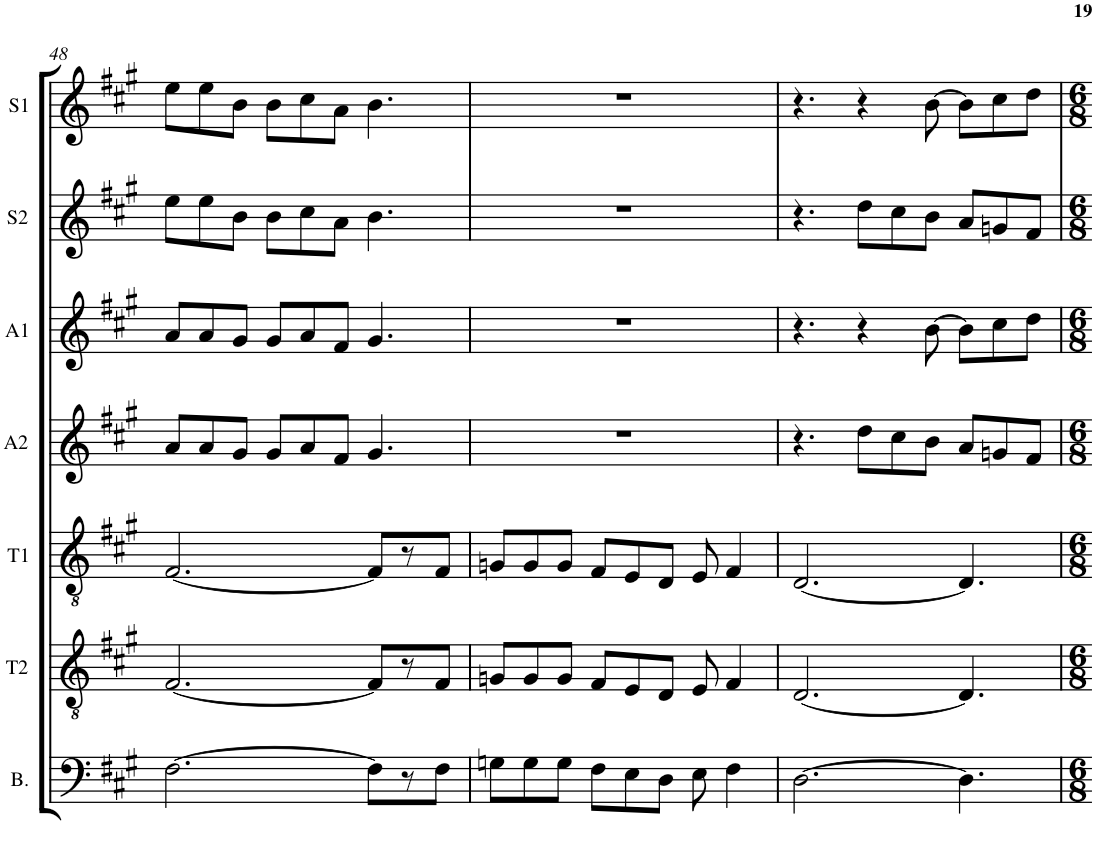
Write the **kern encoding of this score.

**kern	**kern	**kern	**kern	**kern	**kern	**kern
*part7	*part6	*part5	*part4	*part3	*part2	*part1
*staff7	*staff6	*staff5	*staff4	*staff3	*staff2	*staff1
*I"Bass	*I"Ten. 2	*I"Ten. 1	*I"Alto 2	*I"Alto 1	*I"Sop. 2	*I"Sop. 1
*I'B.	*I'T2	*I'T1	*I'A2	*I'A1	*I'S2	*I'S1
!!LO:PB:g=z
*clefF4	*clefGv2	*clefGv2	*clefG2	*clefG2	*clefG2	*clefG2
*k[f#c#g#]	*k[f#c#g#]	*k[f#c#g#]	*k[f#c#g#]	*k[f#c#g#]	*k[f#c#g#]	*k[f#c#g#]
*A:	*A:	*A:	*A:	*A:	*A:	*A:
*M9/8	*M9/8	*M9/8	*M9/8	*M9/8	*M9/8	*M9/8
=48	=48	=48	=48	=48	=48	=48
[2.F#\	[2.F#/	[2.F#/	8a/L	8a/L	8ee\L	8ee\L
.	.	.	8a/	8a/	8ee\	8ee\
.	.	.	8g#/J	8g#/J	8b\J	8b\J
.	.	.	8g#/L	8g#/L	8b\L	8b\L
.	.	.	8a/	8a/	8cc#\	8cc#\
.	.	.	8f#/J	8f#/J	8a\J	8a\J
8F#\L]	8F#/L]	8F#/L]	4.g#/	4.g#/	4.b\	4.b\
8r	8r	8r	.	.	.	.
8F#\J	8F#/J	8F#/J	.	.	.	.
=49	=49	=49	=49	=49	=49	=49
8Gn\L	8Gn/L	8Gn/L	8%9r	8%9r	8%9r	8%9r
8G\	8G/	8G/	.	.	.	.
8G\J	8G/J	8G/J	.	.	.	.
8F#\L	8F#/L	8F#/L	.	.	.	.
8E\	8E/	8E/	.	.	.	.
8D\J	8D/J	8D/J	.	.	.	.
8E\	8E/	8E/	.	.	.	.
4F#\	4F#/	4F#/	.	.	.	.
=50	=50	=50	=50	=50	=50	=50
[2.D\	[2.D/	[2.D/	4.r	4.r	4.r	4.r
.	.	.	8dd\L	4r	8dd\L	4r
.	.	.	8cc#\	.	8cc#\	.
.	.	.	8b\J	[8b\	8b\J	[8b\
4.D\]	4.D/]	4.D/]	8a/L	8b\L]	8a/L	8b\L]
.	.	.	8gn/	8cc#\	8gn/	8cc#\
.	.	.	8f#/J	8dd\J	8f#/J	8dd\J
=	=	=	=	=	=	=
*-	*-	*-	*-	*-	*-	*-
